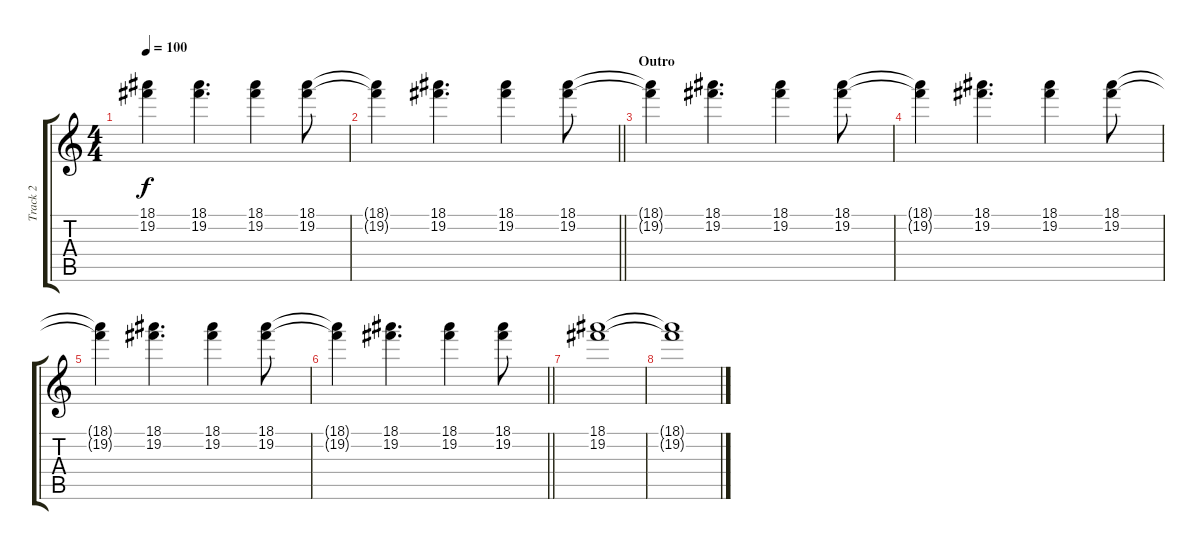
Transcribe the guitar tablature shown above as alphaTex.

\track ("Track 2" "Track 2") {instrument electricguitarjazz}
\staff {score tabs}
\tuning (E4 B3 G3 D3 A2 E2) {hide}
\ts (4 4)
\tempo 100
\clef g2
\ks c
(18.1{t} 19.2{t}).4{dy f} (18.1 19.2).4{d} (18.1 19.2).4 (18.1 19.2).8 |
\barLineRight lightlight
(18.1{t} 19.2{t}).4 (18.1 19.2).4{d} (18.1 19.2).4 (18.1 19.2).8 |
\section ("" "Outro")
(18.1{t} 19.2{t}).4{instrument electricguitarjazz} (18.1 19.2).4{d} (18.1 19.2).4 (18.1 19.2).8 |
(18.1{t} 19.2{t}).4 (18.1 19.2).4{d} (18.1 19.2).4 (18.1 19.2).8 |
(18.1{t} 19.2{t}).4 (18.1 19.2).4{d} (18.1 19.2).4 (18.1 19.2).8 |
\barLineRight lightlight
(18.1{t} 19.2{t}).4 (18.1 19.2).4{d} (18.1 19.2).4 (18.1 19.2).8 |
(18.1 19.2).1 |
(18.1{t} 19.2{t}).1
